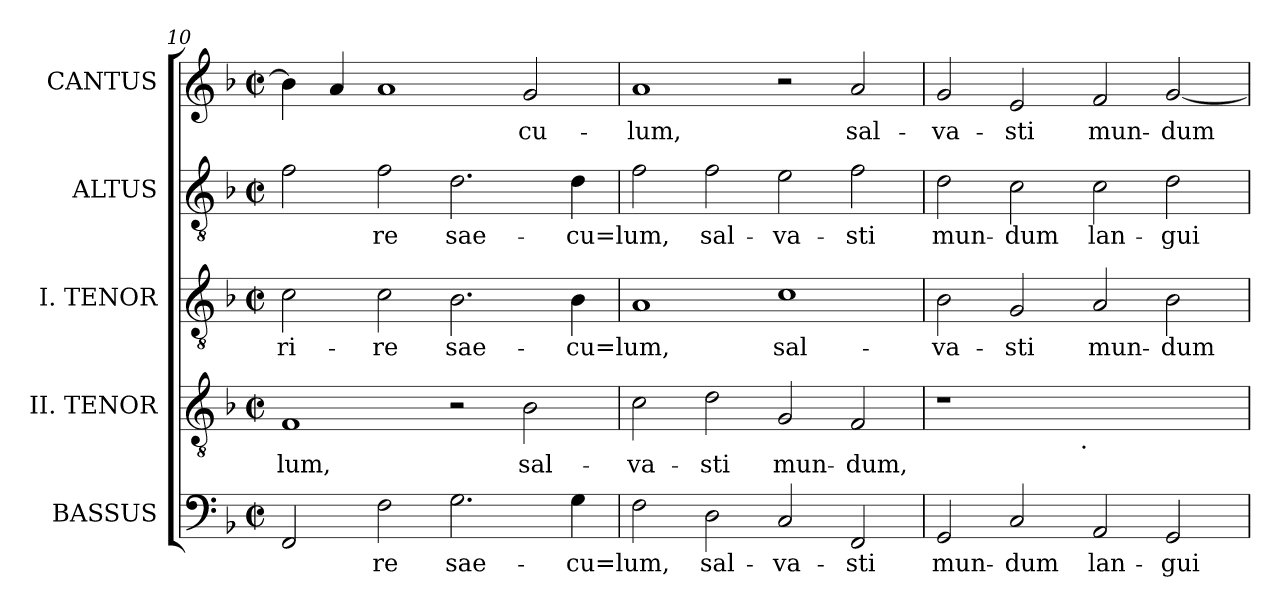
**kern	**text	**kern	**text	**kern	**text	**kern	**text	**kern	**text
*part5	*part5	*part4	*part4	*part3	*part3	*part2	*part2	*part1	*part1
*staff5	*staff5	*staff4	*staff4	*staff3	*staff3	*staff2	*staff2	*staff1	*staff1
*I"BASSUS	*	*I"II. TENOR	*	*I"I. TENOR	*	*I"ALTUS	*	*I"CANTUS	*
!!LO:PB:g=z
*clefF4	*	*clefGv2	*	*clefGv2	*	*clefGv2	*	*clefG2	*
*k[b-]	*	*k[b-]	*	*k[b-]	*	*k[b-]	*	*k[b-]	*
*F:	*	*F:	*	*F:	*	*F:	*	*F:	*
*M2/2	*	*M2/2	*	*M2/2	*	*M2/2	*	*M2/2	*
*met(c|)	*	*met(c|)	*	*met(c|)	*	*met(c|)	*	*met(c|)	*
=10	=10	=10	=10	=10	=10	=10	=10	=10	=10
!	!LO:LY:b:cj	!	!LO:LY:b:cj	!	!LO:LY:b:cj	!	!LO:LY:b:cj	!	!LO:LY:b:cj
2FF/	--	1F	-lum,	2c\	-ri-	2f\	--	4b-\]	--
!	!	!	!	!	!	!	!	!	!LO:LY:b:cj
.	.	.	.	.	.	.	.	4a/	--
!	!LO:LY:b:cj	!	!	!	!LO:LY:b:cj	!	!LO:LY:b:cj	!	!LO:LY:b:cj
2F\	-re	.	.	2c\	-re	2f\	-re	1a	--
!	!LO:LY:b:cj	!	!	!	!LO:LY:b:cj	!	!LO:LY:b:cj	!	!
2.G\	sae-	2r	.	2.B-\	sae-	2.d\	sae-	.	.
!	!	!	!LO:LY:b:cj	!	!	!	!	!	!LO:LY:b:cj
.	.	2B-\	sal-	.	.	.	.	2g/	-cu-
!	!LO:LY:b:cj	!	!	!	!LO:LY:b:cj	!	!LO:LY:b:cj	!	!
4G\	-cu=lum,	.	.	4B-\	-cu=lum,	4d\	-cu=lum,	.	.
=11	=11	=11	=11	=11	=11	=11	=11	=11	=11
!	!LO:LY:b:cj	!	!LO:LY:b:cj	!	!LO:LY:b:cj	!	!LO:LY:b:cj	!	!LO:LY:b:cj
2F\	.	2c\	-va-	1A	.	2f\	.	1a	-lum,
!	!LO:LY:b:cj	!	!LO:LY:b:cj	!	!	!	!LO:LY:b:cj	!	!
2D\	sal-	2d\	-sti	.	.	2f\	sal-	.	.
!	!LO:LY:b:cj	!	!LO:LY:b:cj	!	!LO:LY:b:cj	!	!LO:LY:b:cj	!	!
2C/	-va-	2G/	mun-	1c	sal-	2e\	-va-	2r	.
!	!LO:LY:b:cj	!	!LO:LY:b:cj	!	!	!	!LO:LY:b:cj	!	!LO:LY:b:cj
2FF/	-sti	2F/	-dum,	.	.	2f\	-sti	2a/	sal-
=12	=12	=12	=12	=12	=12	=12	=12	=12	=12
!	!LO:LY:b:cj	!	!	!	!LO:LY:b:cj	!	!LO:LY:b:cj	!	!LO:LY:b:cj
*	*	*^	*	*	*	*	*	*	*
2GG/	mun-	1r	2ryy	.	2B-\	-va-	2d\	mun-	2g/	-va-
!	!LO:LY:b:cj	!	!	!	!	!LO:LY:b:cj	!	!LO:LY:b:cj	!	!LO:LY:b:cj
2C/	-dum	.	4...ryy	.	2G/	-sti	2c\	-dum	2e/	-sti
!	!	!	!LO:TX:b:t=.	!	!	!	!	!	!	!
.	.	.	1ryy	.	.	.	.	.	.	.
!	!LO:LY:b:cj	!	!	!	!	!LO:LY:b:cj	!	!LO:LY:b:cj	!	!LO:LY:b:cj
2AA/	lan-	1ryy	.	.	2A/	mun-	2c\	lan-	2f/	mun-
!	!LO:LY:b:cj	!	!	!	!	!LO:LY:b:cj	!	!LO:LY:b:cj	!	!LO:LY:b:cj
2GG/	-gui-	.	.	.	2B-\	-dum	2d\	-gui-	[<2g/	-dum
.	.	.	32ryy	.	.	.	.	.	.	.
*	*	*v	*v	*	*	*	*	*	*	*
=	=	=	=	=	=	=	=	=	=
*-	*-	*-	*-	*-	*-	*-	*-	*-	*-
